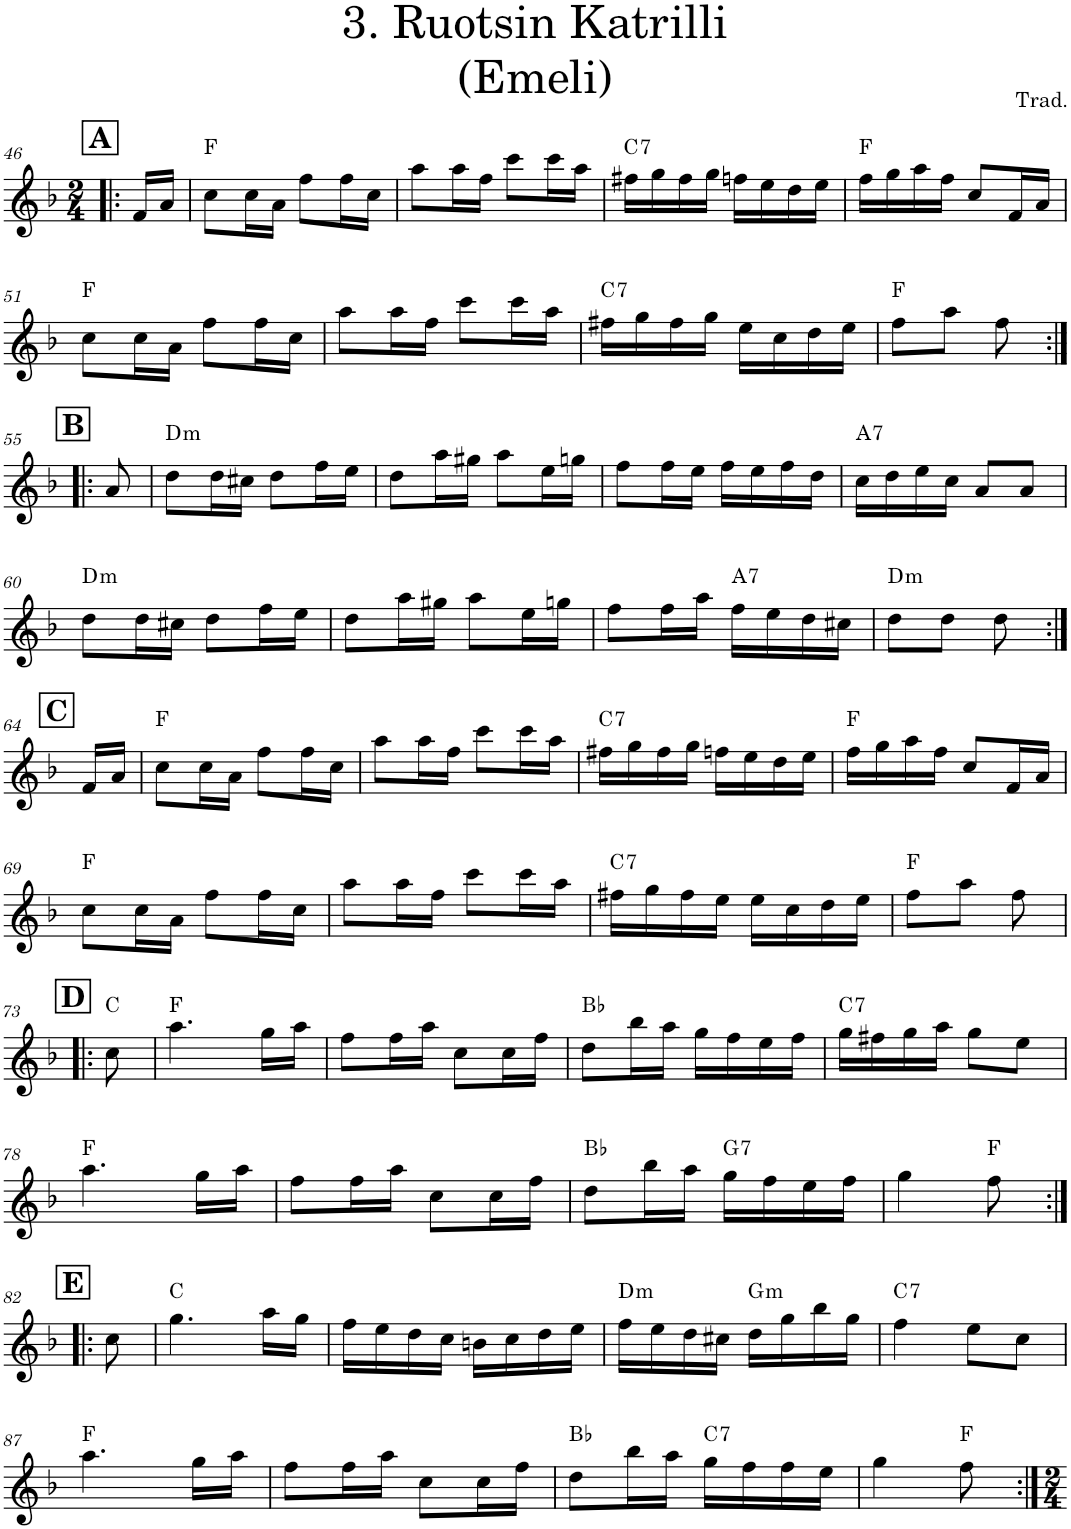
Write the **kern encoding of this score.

**kern	**harte
*part1	*part1
*staff1	*
*I"Violin	*
*I'Vln.	*
!!LO:PB:g=z
*clefG2	*
*k[b-]	*
*M2/4	*
!!LO:REH:place=s1:a:B:cj:fs=14:t=A
=46!|:	=46!|:
16f/LL	.
16a/JJ	.
=47	=47
8cc\L	F:maj
16cc\L	.
16a\JJ	.
8ff\L	.
16ff\L	.
16cc\JJ	.
=48	=48
8aa\L	.
16aa\L	.
16ff\JJ	.
8ccc\L	.
16ccc\L	.
16aa\JJ	.
=49	=49
!	!LO:H:kt=7
16ff#X\LL	C:7
16gg\	.
16ff#\	.
16gg\JJ	.
16ffn\LL	.
16ee\	.
16dd\	.
16ee\JJ	.
=50	=50
16ff\LL	F:maj
16gg\	.
16aa\	.
16ff\JJ	.
8cc/L	.
16f/L	.
16a/JJ	.
!!LO:LB:g=z
=51	=51
8cc\L	F:maj
16cc\L	.
16a\JJ	.
8ff\L	.
16ff\L	.
16cc\JJ	.
=52	=52
8aa\L	.
16aa\L	.
16ff\JJ	.
8ccc\L	.
16ccc\L	.
16aa\JJ	.
=53	=53
!	!LO:H:kt=7
16ff#X\LL	C:7
16gg\	.
16ff#\	.
16gg\JJ	.
16ee\LL	.
16cc\	.
16dd\	.
16ee\JJ	.
=54	=54
8ff\L	F:maj
8aa\J	.
8ff\	.
!!LO:LB:g=z
!!LO:REH:place=s1:a:B:cj:fs=14:t=B
=55:|!|:	=55:|!|:
8a/	.
=56	=56
!	!LO:H:kt=m
8dd\L	D:min
16dd\L	.
16cc#X\JJ	.
8dd\L	.
16ff\L	.
16ee\JJ	.
=57	=57
8dd\L	.
16aa\L	.
16gg#X\JJ	.
8aa\L	.
16ee\L	.
16ggn\JJ	.
=58	=58
8ff\L	.
16ff\L	.
16ee\JJ	.
16ff\LL	.
16ee\	.
16ff\	.
16dd\JJ	.
=59	=59
!	!LO:H:kt=7
16cc\LL	A:7
16dd\	.
16ee\	.
16cc\JJ	.
8a/L	.
8a/J	.
!!LO:LB:g=z
=60	=60
!	!LO:H:kt=m
8dd\L	D:min
16dd\L	.
16cc#X\JJ	.
8dd\L	.
16ff\L	.
16ee\JJ	.
=61	=61
8dd\L	.
16aa\L	.
16gg#X\JJ	.
8aa\L	.
16ee\L	.
16ggn\JJ	.
=62	=62
8ff\L	.
16ff\L	.
16aa\JJ	.
!	!LO:H:kt=7
16ff\LL	A:7
16ee\	.
16dd\	.
16cc#X\JJ	.
=63	=63
!	!LO:H:kt=m
8dd\L	D:min
8dd\J	.
8dd\	.
!!LO:LB:g=z
!!LO:REH:place=s1:a:B:cj:fs=14:t=C
=64:|!	=64:|!
16f/LL	.
16a/JJ	.
=65	=65
8cc\L	F:maj
16cc\L	.
16a\JJ	.
8ff\L	.
16ff\L	.
16cc\JJ	.
=66	=66
8aa\L	.
16aa\L	.
16ff\JJ	.
8ccc\L	.
16ccc\L	.
16aa\JJ	.
=67	=67
!	!LO:H:kt=7
16ff#X\LL	C:7
16gg\	.
16ff#\	.
16gg\JJ	.
16ffn\LL	.
16ee\	.
16dd\	.
16ee\JJ	.
=68	=68
16ff\LL	F:maj
16gg\	.
16aa\	.
16ff\JJ	.
8cc/L	.
16f/L	.
16a/JJ	.
!!LO:LB:g=z
=69	=69
8cc\L	F:maj
16cc\L	.
16a\JJ	.
8ff\L	.
16ff\L	.
16cc\JJ	.
=70	=70
8aa\L	.
16aa\L	.
16ff\JJ	.
8ccc\L	.
16ccc\L	.
16aa\JJ	.
=71	=71
!	!LO:H:kt=7
16ff#X\LL	C:7
16gg\	.
16ff#\	.
16ee\JJ	.
16ee\LL	.
16cc\	.
16dd\	.
16ee\JJ	.
=72	=72
8ff\L	F:maj
8aa\J	.
8ff\	.
!!LO:LB:g=z
!!LO:REH:place=s1:a:B:cj:fs=14:t=D
=73!|:	=73!|:
8cc\	C:maj
=74	=74
4.aa\	F:maj
16gg\LL	.
16aa\JJ	.
=75	=75
8ff\L	.
16ff\L	.
16aa\JJ	.
8cc\L	.
16cc\L	.
16ff\JJ	.
=76	=76
8dd\L	Bb:maj
16bb-\L	.
16aa\JJ	.
16gg\LL	.
16ff\	.
16ee\	.
16ff\JJ	.
=77	=77
!	!LO:H:kt=7
16gg\LL	C:7
16ff#X\	.
16gg\	.
16aa\JJ	.
8gg\L	.
8ee\J	.
!!LO:LB:g=z
=78	=78
4.aa\	F:maj
16gg\LL	.
16aa\JJ	.
=79	=79
8ff\L	.
16ff\L	.
16aa\JJ	.
8cc\L	.
16cc\L	.
16ff\JJ	.
=80	=80
8dd\L	Bb:maj
16bb-\L	.
16aa\JJ	.
!	!LO:H:kt=7
16gg\LL	G:7
16ff\	.
16ee\	.
16ff\JJ	.
=81	=81
4gg\	.
8ff\	F:maj
!!LO:LB:g=z
!!LO:REH:place=s1:a:B:cj:fs=14:t=E
=82:|!|:	=82:|!|:
8cc\	.
=83	=83
4.gg\	C:maj
16aa\LL	.
16gg\JJ	.
=84	=84
16ff\LL	.
16ee\	.
16dd\	.
16cc\JJ	.
16bn\LL	.
16cc\	.
16dd\	.
16ee\JJ	.
=85	=85
!	!LO:H:kt=m
16ff\LL	D:min
16ee\	.
16dd\	.
16cc#X\JJ	.
!	!LO:H:kt=m
16dd\LL	G:min
16gg\	.
16bb-\	.
16gg\JJ	.
=86	=86
!	!LO:H:kt=7
4ff\	C:7
8ee\L	.
8cc\J	.
!!LO:LB:g=z
=87	=87
4.aa\	F:maj
16gg\LL	.
16aa\JJ	.
=88	=88
8ff\L	.
16ff\L	.
16aa\JJ	.
8cc\L	.
16cc\L	.
16ff\JJ	.
=89	=89
8dd\L	Bb:maj
16bb-\L	.
16aa\JJ	.
!	!LO:H:kt=7
16gg\LL	C:7
16ff\	.
16ff\	.
16ee\JJ	.
=90	=90
4gg\	.
8ff\	F:maj
=:|!	=:|!
*-	*-
